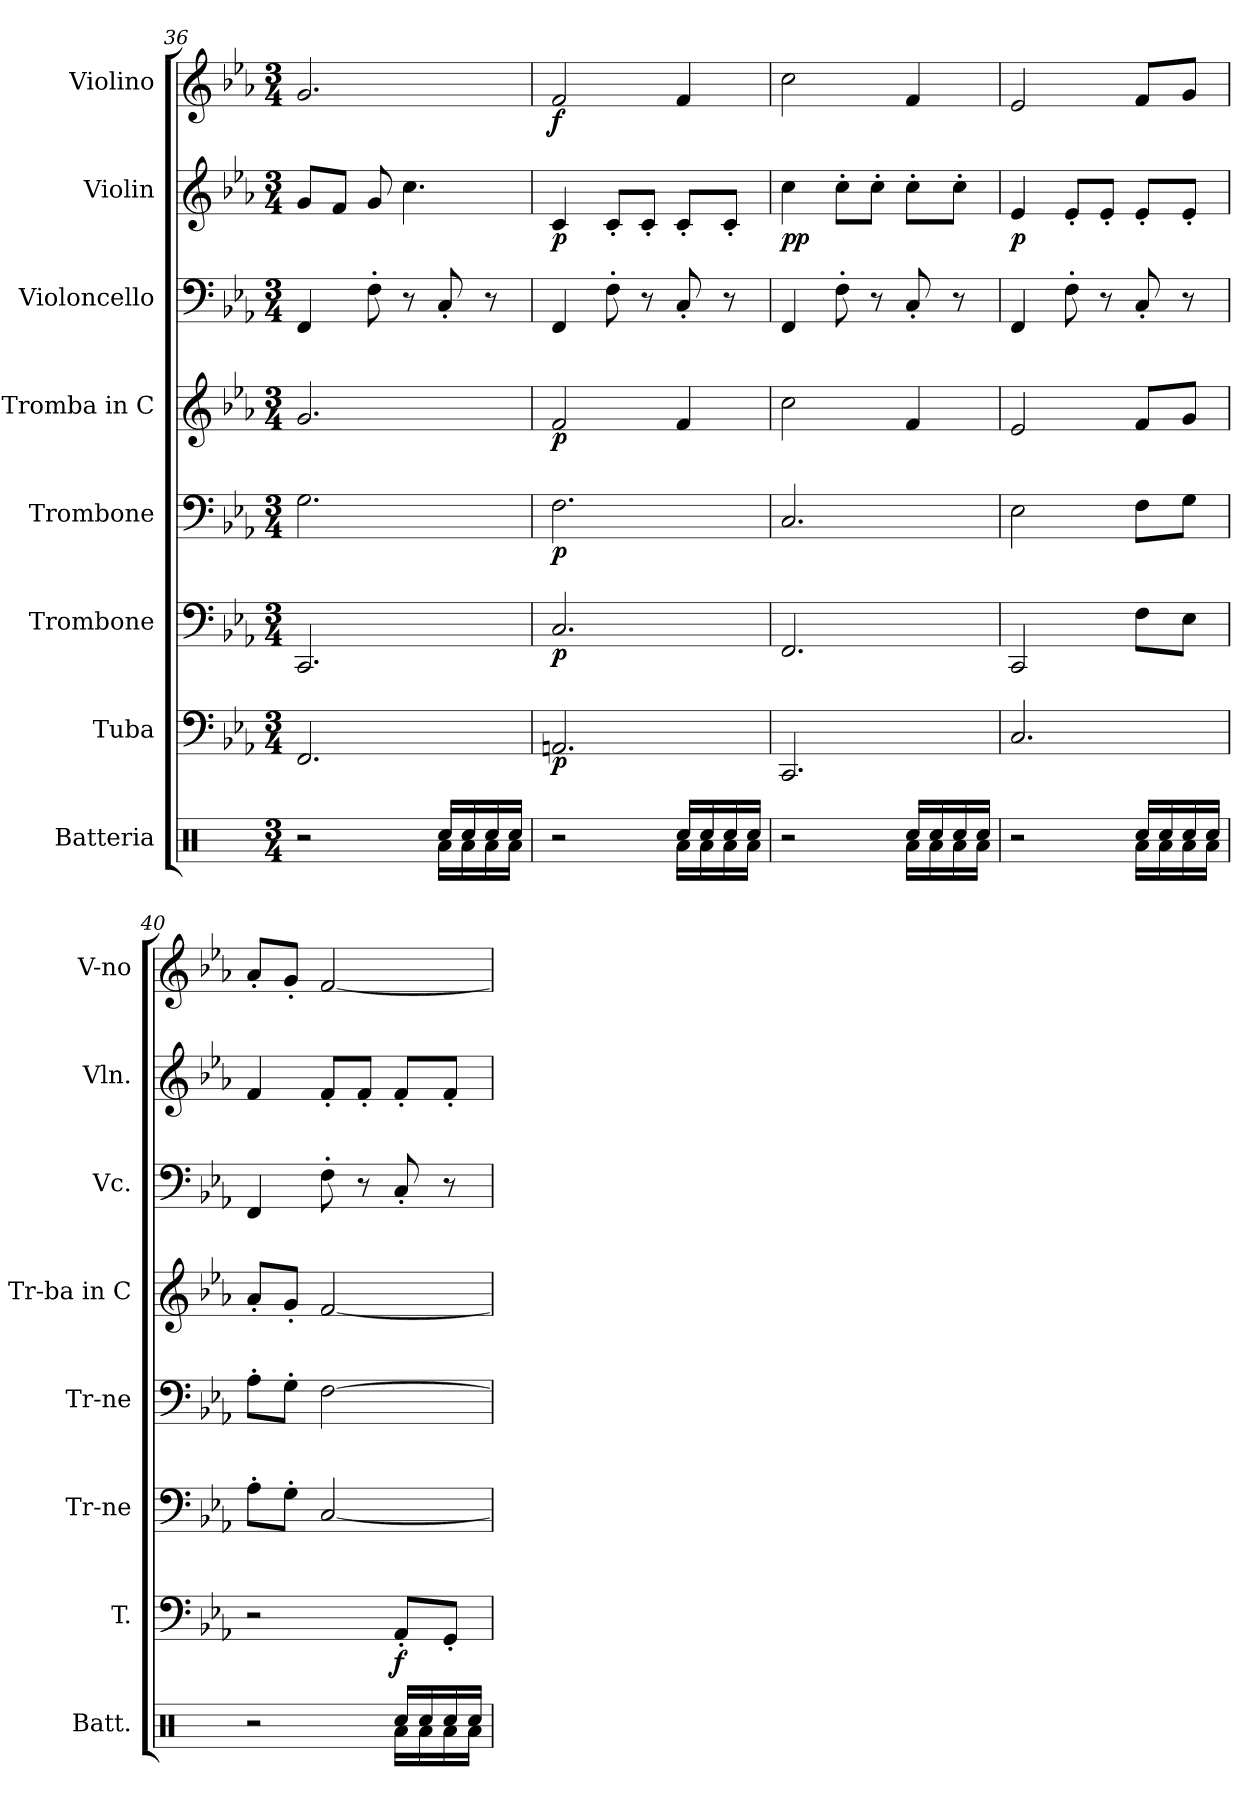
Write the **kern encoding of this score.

**kern	**kern	**dynam	**kern	**dynam	**kern	**dynam	**kern	**dynam	**kern	**kern	**dynam	**kern	**dynam
*part8	*part7	*part7	*part6	*part6	*part5	*part5	*part4	*part4	*part3	*part2	*part2	*part1	*part1
*staff8	*staff7	*staff7	*staff6	*staff6	*staff5	*staff5	*staff4	*staff4	*staff3	*staff2	*staff2	*staff1	*staff1
*I"Batteria	*I"Tuba	*	*I"Trombone	*	*I"Trombone	*	*I"Tromba in C	*	*I"Violoncello	*I"Violin	*	*I"Violino	*
*I'Batt.	*I'T.	*	*I'Tr-ne	*	*I'Tr-ne	*	*I'Tr-ba in C	*	*I'Vc.	*I'Vln.	*	*I'V-no	*
*clefX	*clefF4	*	*clefF4	*	*clefF4	*	*clefG2	*	*clefF4	*clefG2	*	*clefG2	*
*k[]	*k[b-e-a-]	*	*k[b-e-a-]	*	*k[b-e-a-]	*	*k[b-e-a-]	*	*k[b-e-a-]	*k[b-e-a-]	*	*k[b-e-a-]	*
*M3/4	*M3/4	*	*M3/4	*	*M3/4	*	*M3/4	*	*M3/4	*M3/4	*	*M3/4	*
=36	=36	=36	=36	=36	=36	=36	=36	=36	=36	=36	=36	=36	=36
*^	*	*	*	*	*	*	*	*	*	*	*	*	*
2r	2ryy	2.FF/	.	2.CC/	.	2.G\	.	2.g/	.	4FF/	8g/L	.	2.g/	.
.	.	.	.	.	.	.	.	.	.	.	8f/J	.	.	.
.	.	.	.	.	.	.	.	.	.	8F'\	8g/	.	.	.
.	.	.	.	.	.	.	.	.	.	8r	4.cc\	.	.	.
16Rcc/LL	16Ra\LL	.	.	.	.	.	.	.	.	8C'/	.	.	.	.
16Rcc/	16Ra\	.	.	.	.	.	.	.	.	.	.	.	.	.
16Rcc/	16Ra\	.	.	.	.	.	.	.	.	8r	.	.	.	.
16Rcc/JJ	16Ra\JJ	.	.	.	.	.	.	.	.	.	.	.	.	.
=37	=37	=37	=37	=37	=37	=37	=37	=37	=37	=37	=37	=37	=37	=37
!	!	!	!LO:DY:b	!	!LO:DY:b	!	!LO:DY:b	!	!LO:DY:b	!	!	!LO:DY:b	!	!LO:DY:b
2r	2ryy	2.AAn/	p	2.C/	p	2.F\	p	2f/	p	4FF/	4c/	p	2f/	f
.	.	.	.	.	.	.	.	.	.	8F'\	8c'/L	.	.	.
.	.	.	.	.	.	.	.	.	.	8r	8c'/J	.	.	.
16Rcc/LL	16Ra\LL	.	.	.	.	.	.	4f/	.	8C'/	8c'/L	.	4f/	.
16Rcc/	16Ra\	.	.	.	.	.	.	.	.	.	.	.	.	.
16Rcc/	16Ra\	.	.	.	.	.	.	.	.	8r	8c'/J	.	.	.
16Rcc/JJ	16Ra\JJ	.	.	.	.	.	.	.	.	.	.	.	.	.
!!LO:PB:g=z
=38	=38	=38	=38	=38	=38	=38	=38	=38	=38	=38	=38	=38	=38	=38
!	!	!	!	!	!	!	!	!	!	!	!	!LO:DY:b	!	!
2r	2ryy	2.CC/	.	2.FF/	.	2.C/	.	2cc\	.	4FF/	4cc\	pp	2cc\	.
.	.	.	.	.	.	.	.	.	.	8F'\	8cc'\L	.	.	.
.	.	.	.	.	.	.	.	.	.	8r	8cc'\J	.	.	.
16Rcc/LL	16Ra\LL	.	.	.	.	.	.	4f/	.	8C'/	8cc'\L	.	4f/	.
16Rcc/	16Ra\	.	.	.	.	.	.	.	.	.	.	.	.	.
16Rcc/	16Ra\	.	.	.	.	.	.	.	.	8r	8cc'\J	.	.	.
16Rcc/JJ	16Ra\JJ	.	.	.	.	.	.	.	.	.	.	.	.	.
=39	=39	=39	=39	=39	=39	=39	=39	=39	=39	=39	=39	=39	=39	=39
!	!	!	!	!	!	!	!	!	!	!	!	!LO:DY:b	!	!
2r	2ryy	2.C/	.	2CC/	.	2E-\	.	2e-/	.	4FF/	4e-/	p	2e-/	.
.	.	.	.	.	.	.	.	.	.	8F'\	8e-'/L	.	.	.
.	.	.	.	.	.	.	.	.	.	8r	8e-'/J	.	.	.
16Rcc/LL	16Ra\LL	.	.	8F\L	.	8F\L	.	8f/L	.	8C'/	8e-'/L	.	8f/L	.
16Rcc/	16Ra\	.	.	.	.	.	.	.	.	.	.	.	.	.
16Rcc/	16Ra\	.	.	8E-\J	.	8G\J	.	8g/J	.	8r	8e-'/J	.	8g/J	.
16Rcc/JJ	16Ra\JJ	.	.	.	.	.	.	.	.	.	.	.	.	.
=40	=40	=40	=40	=40	=40	=40	=40	=40	=40	=40	=40	=40	=40	=40
2r	2ryy	2r	.	8A-'\L	.	8A-'\L	.	8a-'/L	.	4FF/	4f/	.	8a-'/L	.
.	.	.	.	8G'\J	.	8G'\J	.	8g'/J	.	.	.	.	8g'/J	.
.	.	.	.	[2C/	.	[2F\	.	[2f/	.	8F'\	8f'/L	.	[2f/	.
.	.	.	.	.	.	.	.	.	.	8r	8f'/J	.	.	.
!	!	!	!LO:DY:b	!	!	!	!	!	!	!	!	!	!	!
16Rcc/LL	16Ra\LL	8AA-'/L	f	.	.	.	.	.	.	8C'/	8f'/L	.	.	.
16Rcc/	16Ra\	.	.	.	.	.	.	.	.	.	.	.	.	.
16Rcc/	16Ra\	8GG'/J	.	.	.	.	.	.	.	8r	8f'/J	.	.	.
16Rcc/JJ	16Ra\JJ	.	.	.	.	.	.	.	.	.	.	.	.	.
*v	*v	*	*	*	*	*	*	*	*	*	*	*	*	*
=	=	=	=	=	=	=	=	=	=	=	=	=	=
*-	*-	*-	*-	*-	*-	*-	*-	*-	*-	*-	*-	*-	*-
